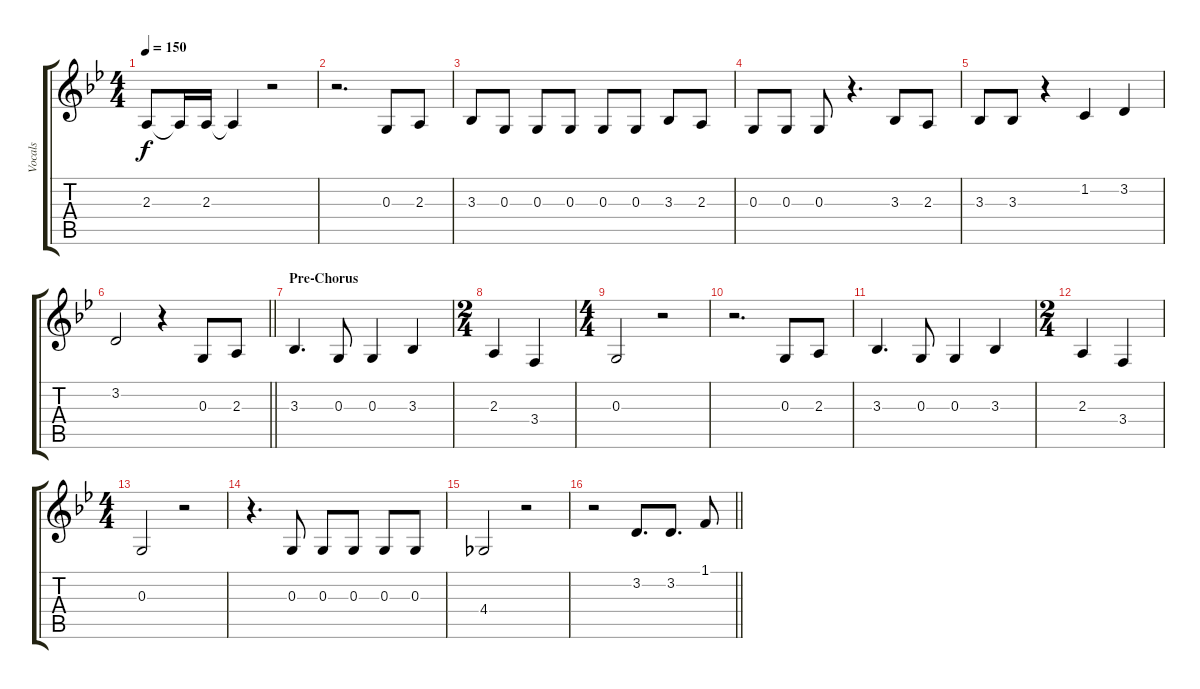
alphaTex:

\track ("Vocals" "Vocals") {instrument oboe}
\staff {score tabs}
\tuning (E4 B3 G3 D3 A2 E2) {hide}
\ts (4 4)
\tempo 150
\clef g2
\ks bb
2.3.8{dy f} 2.3{t}.16 2.3.16 2.3{t}.4 r.2 |
r.2{d} 0.3.8 2.3.8 |
3.3.8 0.3.8 0.3.8 0.3.8 0.3.8 0.3.8 3.3.8 2.3.8 |
0.3.8 0.3.8 0.3.8 r.4{d} 3.3.8 2.3.8 |
3.3.8 3.3.8 r.4 1.2.4 3.2.4 |
\barLineRight lightlight
3.2.2 r.4 0.3.8 2.3.8 |
\section ("" "Pre-Chorus")
3.3.4{d} 0.3.8 0.3.4 3.3.4 |
\ts (2 4)
2.3.4 3.4.4 |
\ts (4 4)
0.3.2 r.2 |
r.2{d} 0.3.8 2.3.8 |
3.3.4{d} 0.3.8 0.3.4 3.3.4 |
\ts (2 4)
2.3.4 3.4.4 |
\ts (4 4)
0.3.2 r.2 |
r.4{d} 0.3.8 0.3.8 0.3.8 0.3.8 0.3.8 |
4.4.2 r.2 |
\barLineRight lightlight
r.2 3.2.8{d} 3.2.8{d} 1.1.8
